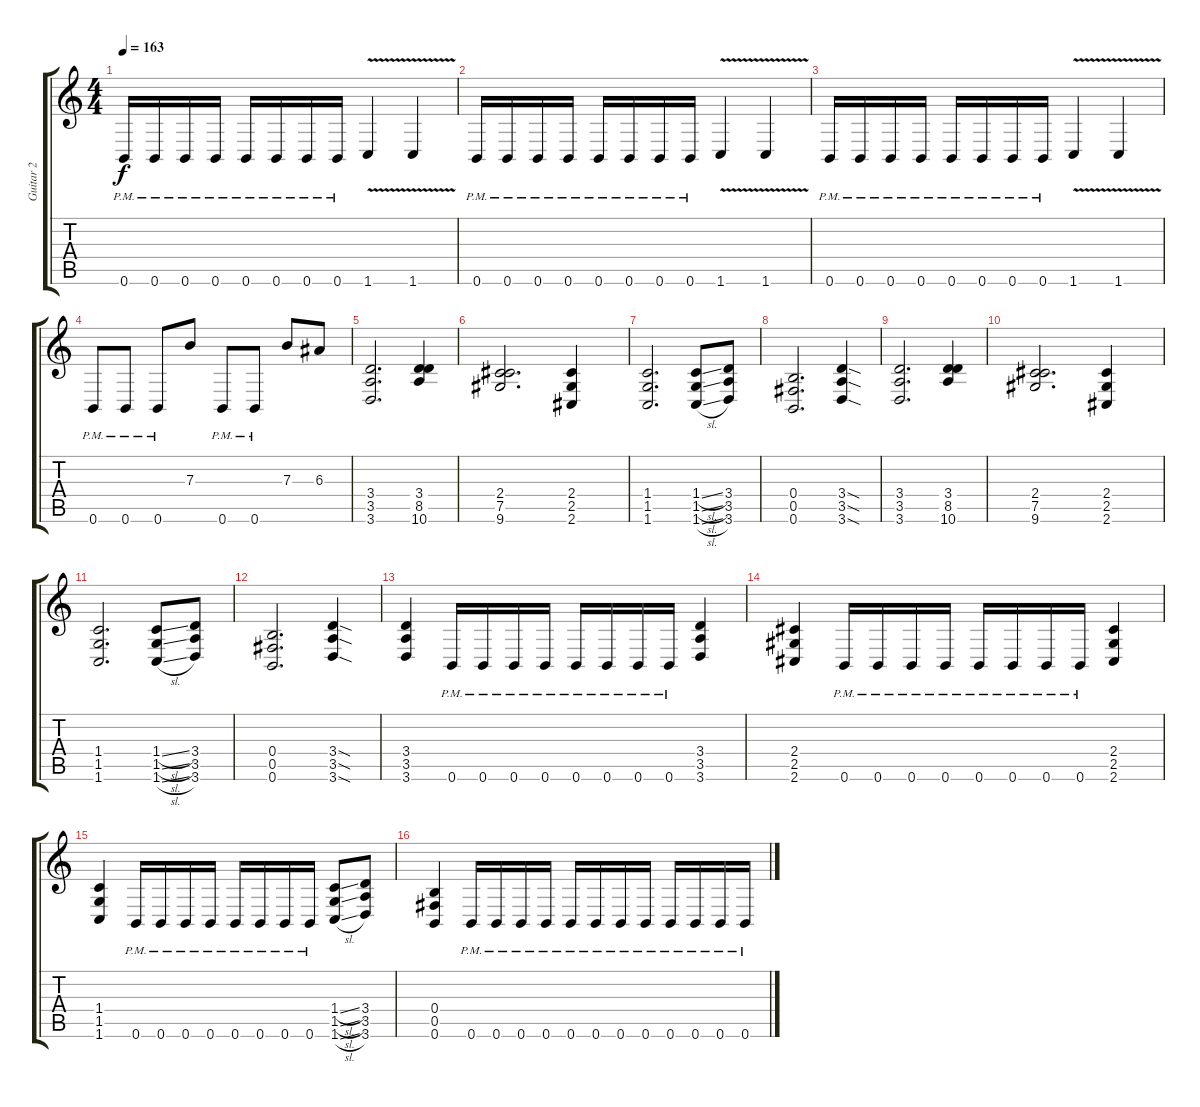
\track ("Guitar 2" "Guitar 2") {instrument distortionguitar}
\staff {score tabs}
\tuning (Db4 Ab3 E3 B2 Gb2 B1) {hide}
\ts (4 4)
\tempo 163
\clef g2
\ks c
0.6{pm}.16{dy f} 0.6{pm}.16 0.6{pm}.16 0.6{pm}.16 0.6{pm}.16 0.6{pm}.16 0.6{pm}.16 0.6{pm}.16 1.6{v}.4 1.6{v}.4 |
0.6{pm}.16 0.6{pm}.16 0.6{pm}.16 0.6{pm}.16 0.6{pm}.16 0.6{pm}.16 0.6{pm}.16 0.6{pm}.16 1.6{v}.4 1.6{v}.4 |
0.6{pm}.16 0.6{pm}.16 0.6{pm}.16 0.6{pm}.16 0.6{pm}.16 0.6{pm}.16 0.6{pm}.16 0.6{pm}.16 1.6{v}.4 1.6{v}.4 |
0.6{pm}.8 0.6{pm}.8 0.6{pm}.8 7.3.8 0.6{pm}.8 0.6{pm}.8 7.3.8 6.3.8 |
(3.4 3.5 3.6).2{d} (3.4 8.5 10.6).4 |
(2.4 7.5 9.6).2{d} (2.4 2.5 2.6).4 |
(1.4 1.5 1.6).2{d} (1.4{sl} 1.5{sl} 1.6{sl}).8 (3.4 3.5 3.6).8 |
(0.4 0.5 0.6).2{d} (3.4{sod} 3.5{sod} 3.6{sod}).4 |
(3.4 3.5 3.6).2{d} (3.4 8.5 10.6).4 |
(2.4 7.5 9.6).2{d} (2.4 2.5 2.6).4 |
(1.4 1.5 1.6).2{d} (1.4{sl} 1.5{sl} 1.6{sl}).8 (3.4 3.5 3.6).8 |
(0.4 0.5 0.6).2{d} (3.4{sod} 3.5{sod} 3.6{sod}).4 |
(3.4 3.5 3.6).4 0.6{pm}.16 0.6{pm}.16 0.6{pm}.16 0.6{pm}.16 0.6{pm}.16 0.6{pm}.16 0.6{pm}.16 0.6{pm}.16 (3.4 3.5 3.6).4 |
(2.4 2.5 2.6).4 0.6{pm}.16 0.6{pm}.16 0.6{pm}.16 0.6{pm}.16 0.6{pm}.16 0.6{pm}.16 0.6{pm}.16 0.6{pm}.16 (2.4 2.5 2.6).4 |
(1.4 1.5 1.6).4 0.6{pm}.16 0.6{pm}.16 0.6{pm}.16 0.6{pm}.16 0.6{pm}.16 0.6{pm}.16 0.6{pm}.16 0.6{pm}.16 (1.4{sl} 1.5{sl} 1.6{sl}).8 (3.4 3.5 3.6).8 |
(0.4 0.5 0.6).4 0.6{pm}.16 0.6{pm}.16 0.6{pm}.16 0.6{pm}.16 0.6{pm}.16 0.6{pm}.16 0.6{pm}.16 0.6{pm}.16 0.6{pm}.16 0.6{pm}.16 0.6{pm}.16 0.6{pm}.16
